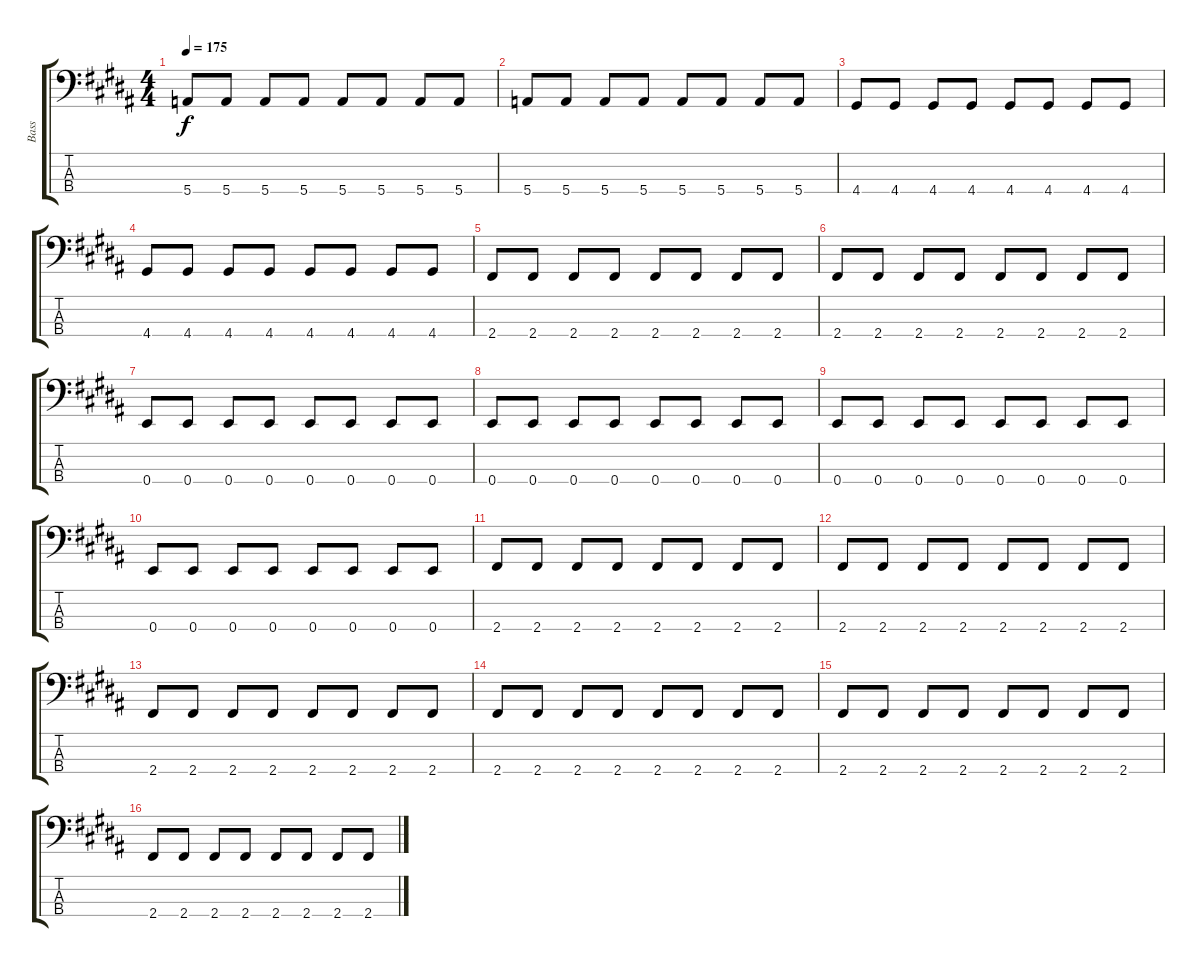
\track ("Bass" "Bass") {instrument electricbassfinger}
\staff {score tabs}
\tuning (G2 D2 A1 E1) {hide}
\ts (4 4)
\tempo 175
\clef f4
\ks b
5.4.8{dy f} 5.4.8 5.4.8 5.4.8 5.4.8 5.4.8 5.4.8 5.4.8 |
5.4.8 5.4.8 5.4.8 5.4.8 5.4.8 5.4.8 5.4.8 5.4.8 |
4.4.8 4.4.8 4.4.8 4.4.8 4.4.8 4.4.8 4.4.8 4.4.8 |
4.4.8 4.4.8 4.4.8 4.4.8 4.4.8 4.4.8 4.4.8 4.4.8 |
2.4.8 2.4.8 2.4.8 2.4.8 2.4.8 2.4.8 2.4.8 2.4.8 |
2.4.8 2.4.8 2.4.8 2.4.8 2.4.8 2.4.8 2.4.8 2.4.8 |
0.4.8 0.4.8 0.4.8 0.4.8 0.4.8 0.4.8 0.4.8 0.4.8 |
0.4.8 0.4.8 0.4.8 0.4.8 0.4.8 0.4.8 0.4.8 0.4.8 |
0.4.8 0.4.8 0.4.8 0.4.8 0.4.8 0.4.8 0.4.8 0.4.8 |
0.4.8 0.4.8 0.4.8 0.4.8 0.4.8 0.4.8 0.4.8 0.4.8 |
2.4.8 2.4.8 2.4.8 2.4.8 2.4.8 2.4.8 2.4.8 2.4.8 |
2.4.8 2.4.8 2.4.8 2.4.8 2.4.8 2.4.8 2.4.8 2.4.8 |
2.4.8 2.4.8 2.4.8 2.4.8 2.4.8 2.4.8 2.4.8 2.4.8 |
2.4.8 2.4.8 2.4.8 2.4.8 2.4.8 2.4.8 2.4.8 2.4.8 |
2.4.8 2.4.8 2.4.8 2.4.8 2.4.8 2.4.8 2.4.8 2.4.8 |
2.4.8 2.4.8 2.4.8 2.4.8 2.4.8 2.4.8 2.4.8 2.4.8
